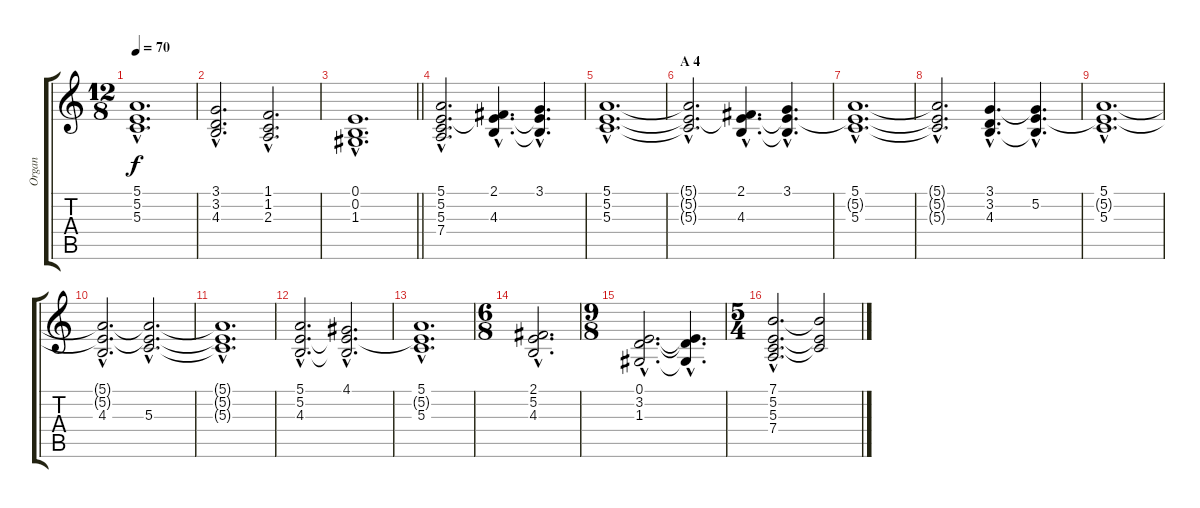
\track ("Organ" "Organ") {instrument fx7echoes}
\staff {score tabs}
\tuning (E4 B3 G3 D3 A2 E2) {hide}
\ts (12 8)
\tempo 70
\clef g2
\ks c
(5.1{hac} 5.2{hac} 5.3{hac}).1{d dy f} |
(3.1{hac} 3.2{hac} 4.3{hac}).2{d} (1.1{hac} 1.2{hac} 2.3{hac}).2{d} |
\barLineRight lightlight
(0.1{hac} 0.2{hac} 1.3{hac}).1{d} |
(5.1{hac} 5.2{hac} 5.3{hac} 7.4{hac}).2{d} (2.1{hac} 5.2{hac t} 4.3{hac}).4{d} (3.1{hac} 5.2{hac t} 4.3{hac t}).4{d} |
(5.1{hac} 5.2{hac} 5.3{hac}).1{d} |
\section ("" "A 4")
(5.1{hac t} 5.2{hac t} 5.3{hac t}).2{d} (2.1{hac} 5.2{hac t} 4.3{hac}).4{d} (3.1{hac} 5.2{hac t} 4.3{hac t}).4{d} |
(5.1{hac} 5.2{hac t} 5.3{hac}).1{d} |
(5.1{hac t} 5.2{hac t} 5.3{hac t}).2{d} (3.1{hac} 3.2{hac} 4.3{hac}).4{d} (3.1{hac t} 5.2{hac} 4.3{hac t}).4{d} |
(5.1{hac} 5.2{hac t} 5.3{hac}).1{d} |
(5.1{hac t} 5.2{hac t} 4.3{hac}).2{d} (5.1{hac t} 5.2{hac t} 5.3{hac}).2{d} |
(5.1{hac t} 5.2{hac t} 5.3{hac t}).1{d} |
(5.1{hac} 5.2{hac} 4.3{hac}).2{d} (4.1{hac} 5.2{hac t} 4.3{hac t}).2{d} |
(5.1{hac} 5.2{hac t} 5.3{hac}).1{d} |
\ts (6 8)
(2.1{hac} 5.2{hac} 4.3{hac}).2{d} |
\ts (9 8)
(0.1{hac} 3.2{hac} 1.3{hac}).2{d} (0.1{hac t} 3.2{hac t} 1.3{hac t}).4{d} |
\ts (5 4)
(7.1{hac} 5.2{hac} 5.3{hac} 7.4{hac}).2{d} (7.1{t} 5.2{t} 5.3{t}).2
